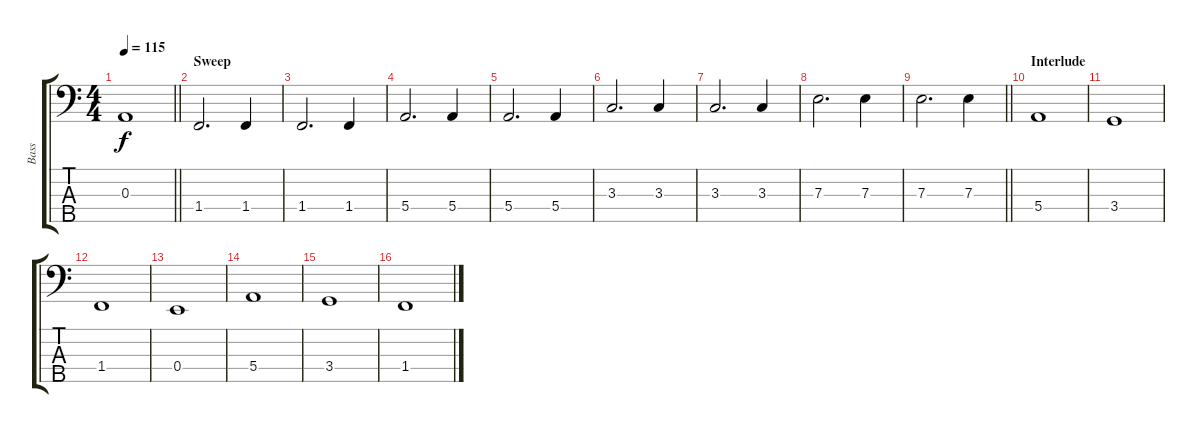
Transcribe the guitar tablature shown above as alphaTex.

\track ("Bass" "Bass") {instrument electricbassfinger}
\staff {score tabs}
\tuning (G2 D2 A1 E1 B0) {hide}
\ts (4 4)
\tempo 115
\clef f4
\barLineRight lightlight
\ks c
0.3.1{dy f} |
\section ("" "Sweep ")
1.4.2{d} 1.4.4 |
1.4.2{d} 1.4.4 |
5.4.2{d} 5.4.4 |
5.4.2{d} 5.4.4 |
3.3.2{d} 3.3.4 |
3.3.2{d} 3.3.4 |
7.3.2{d} 7.3.4 |
\barLineRight lightlight
7.3.2{d} 7.3.4 |
\section ("" "Interlude")
5.4.1 |
3.4.1 |
1.4.1 |
0.4.1 |
5.4.1 |
3.4.1 |
1.4.1
